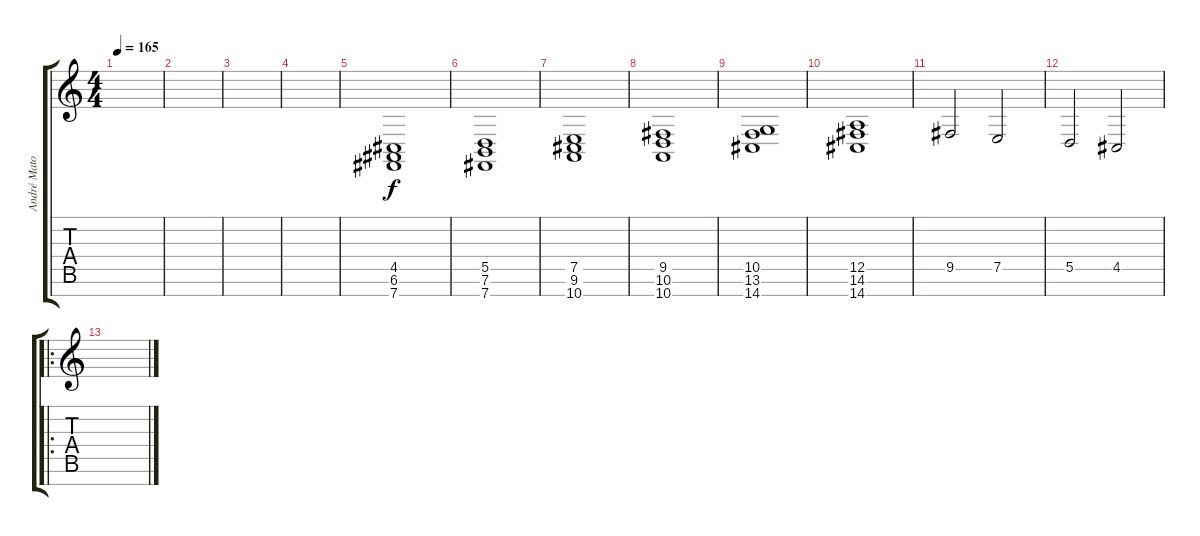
\track ("André Matos - Reed Organ" "André Mato") {instrument reedorgan}
\staff {score tabs}
\tuning (E4 B3 G3 D3 A2 E2 B1) {hide}
\ts (4 4)
\tempo 165
\clef g2
\ks c
|
|
|
|
(4.5 6.6 7.7).1 |
(5.5 7.6 7.7).1 |
(7.5 9.6 10.7).1 |
(9.5 10.6 10.7).1 |
(10.5 13.6 14.7).1 |
(12.5 14.6 14.7).1 |
9.5.2 7.5.2 |
5.5.2 4.5.2 |
\ro
